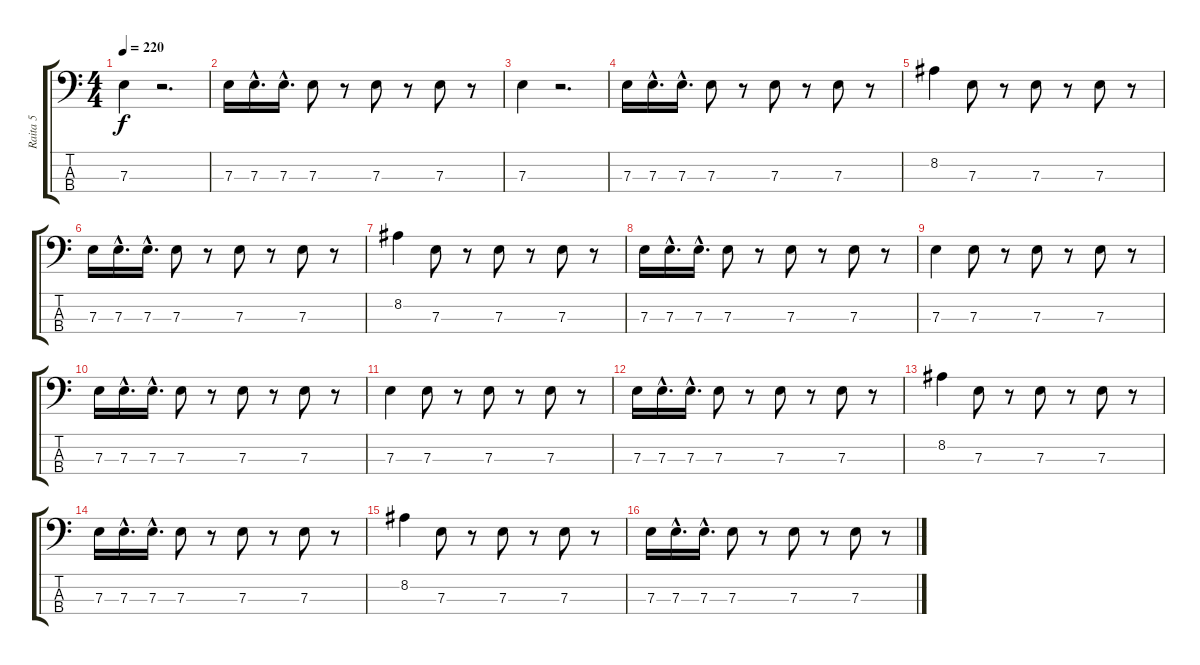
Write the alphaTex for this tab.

\track ("Raita 5" "Raita 5") {instrument acousticguitarnylon}
\staff {score tabs}
\tuning (G2 D2 A1 E1) {hide}
\ts (4 4)
\tempo 220
\clef f4
\ks c
7.3.4{dy f} r.2{d} |
7.3.16 7.3{hac}.16{d} 7.3{hac}.16{d} 7.3.8 r.8 7.3.8 r.8 7.3.8 r.8 |
7.3.4 r.2{d} |
7.3.16 7.3{hac}.16{d} 7.3{hac}.16{d} 7.3.8 r.8 7.3.8 r.8 7.3.8 r.8 |
8.2.4 7.3.8 r.8 7.3.8 r.8 7.3.8 r.8 |
7.3.16 7.3{hac}.16{d} 7.3{hac}.16{d} 7.3.8 r.8 7.3.8 r.8 7.3.8 r.8 |
8.2.4 7.3.8 r.8 7.3.8 r.8 7.3.8 r.8 |
7.3.16 7.3{hac}.16{d} 7.3{hac}.16{d} 7.3.8 r.8 7.3.8 r.8 7.3.8 r.8 |
7.3.4 7.3.8 r.8 7.3.8 r.8 7.3.8 r.8 |
7.3.16 7.3{hac}.16{d} 7.3{hac}.16{d} 7.3.8 r.8 7.3.8 r.8 7.3.8 r.8 |
7.3.4 7.3.8 r.8 7.3.8 r.8 7.3.8 r.8 |
7.3.16 7.3{hac}.16{d} 7.3{hac}.16{d} 7.3.8 r.8 7.3.8 r.8 7.3.8 r.8 |
8.2.4 7.3.8 r.8 7.3.8 r.8 7.3.8 r.8 |
7.3.16 7.3{hac}.16{d} 7.3{hac}.16{d} 7.3.8 r.8 7.3.8 r.8 7.3.8 r.8 |
8.2.4 7.3.8 r.8 7.3.8 r.8 7.3.8 r.8 |
7.3.16 7.3{hac}.16{d} 7.3{hac}.16{d} 7.3.8 r.8 7.3.8 r.8 7.3.8 r.8
